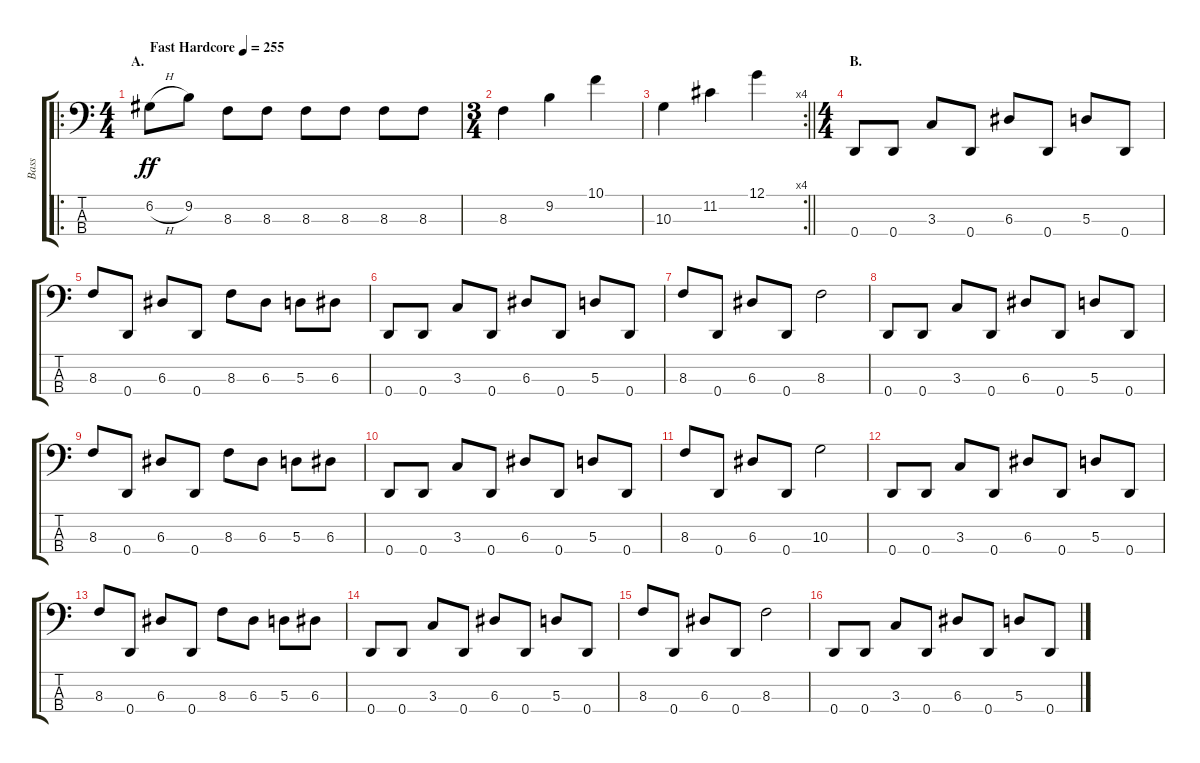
\track ("Bass" "Bass") {instrument electricbasspick}
\staff {score tabs}
\tuning (G2 D2 A1 D1) {hide}
\ro
\ts (4 4)
\section ("" "A.")
\tempo (255 "Fast Hardcore")
\clef f4
\ks c
6.2{h}.8{dy ff instrument electricbasspick} 9.2.8 8.3.8 8.3.8 8.3.8 8.3.8 8.3.8 8.3.8 |
\ts (3 4)
8.3.4 9.2.4 10.1.4 |
\rc 4
\barLineRight lightlight
10.3.4 11.2.4 12.1.4 |
\ts (4 4)
\section ("" "B.")
0.4.8 0.4.8 3.3.8 0.4.8 6.3.8 0.4.8 5.3.8 0.4.8 |
8.3.8 0.4.8 6.3.8 0.4.8 8.3.8 6.3.8 5.3.8 6.3.8 |
0.4.8 0.4.8 3.3.8 0.4.8 6.3.8 0.4.8 5.3.8 0.4.8 |
8.3.8 0.4.8 6.3.8 0.4.8 8.3.2 |
0.4.8 0.4.8 3.3.8 0.4.8 6.3.8 0.4.8 5.3.8 0.4.8 |
8.3.8 0.4.8 6.3.8 0.4.8 8.3.8 6.3.8 5.3.8 6.3.8 |
0.4.8 0.4.8 3.3.8 0.4.8 6.3.8 0.4.8 5.3.8 0.4.8 |
8.3.8 0.4.8 6.3.8 0.4.8 10.3.2 |
0.4.8 0.4.8 3.3.8 0.4.8 6.3.8 0.4.8 5.3.8 0.4.8 |
8.3.8 0.4.8 6.3.8 0.4.8 8.3.8 6.3.8 5.3.8 6.3.8 |
0.4.8 0.4.8 3.3.8 0.4.8 6.3.8 0.4.8 5.3.8 0.4.8 |
8.3.8 0.4.8 6.3.8 0.4.8 8.3.2 |
0.4.8 0.4.8 3.3.8 0.4.8 6.3.8 0.4.8 5.3.8 0.4.8
